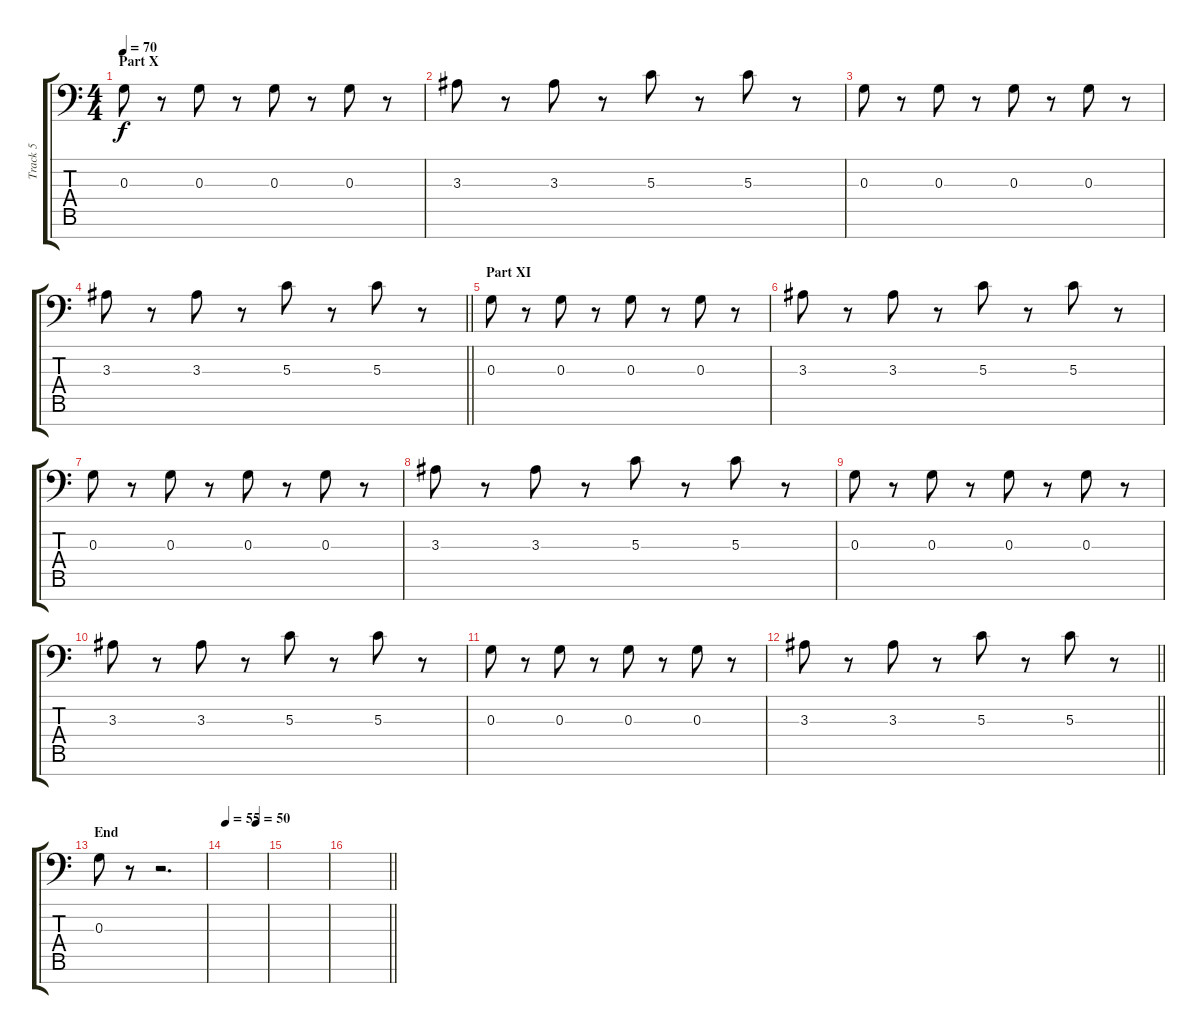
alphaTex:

\track ("Track 5" "Track 5") {instrument stringensemble1}
\staff {score tabs}
\tuning (E4 B3 G3 D3 A2 E2 C-1) {hide}
\ts (4 4)
\section ("" "Part X")
\tempo 70
\clef f4
\ks c
0.3.8{dy f} r.8 0.3.8 r.8 0.3.8 r.8 0.3.8 r.8 |
3.3.8 r.8 3.3.8 r.8 5.3.8 r.8 5.3.8 r.8 |
0.3.8 r.8 0.3.8 r.8 0.3.8 r.8 0.3.8 r.8 |
\barLineRight lightlight
3.3.8 r.8 3.3.8 r.8 5.3.8 r.8 5.3.8 r.8 |
\section ("" "Part XI")
0.3.8 r.8 0.3.8 r.8 0.3.8 r.8 0.3.8 r.8 |
3.3.8 r.8 3.3.8 r.8 5.3.8 r.8 5.3.8 r.8 |
0.3.8 r.8 0.3.8 r.8 0.3.8 r.8 0.3.8 r.8 |
3.3.8 r.8 3.3.8 r.8 5.3.8 r.8 5.3.8 r.8 |
0.3.8 r.8 0.3.8 r.8 0.3.8 r.8 0.3.8 r.8 |
3.3.8 r.8 3.3.8 r.8 5.3.8 r.8 5.3.8 r.8 |
0.3.8 r.8 0.3.8 r.8 0.3.8 r.8 0.3.8 r.8 |
\barLineRight lightlight
3.3.8 r.8 3.3.8 r.8 5.3.8 r.8 5.3.8 r.8 |
\section ("" "End")
0.3.8 r.8 r.2{d} |
\tempo 55
\tempo (50 0.75)
|
|
\barLineRight lightlight
